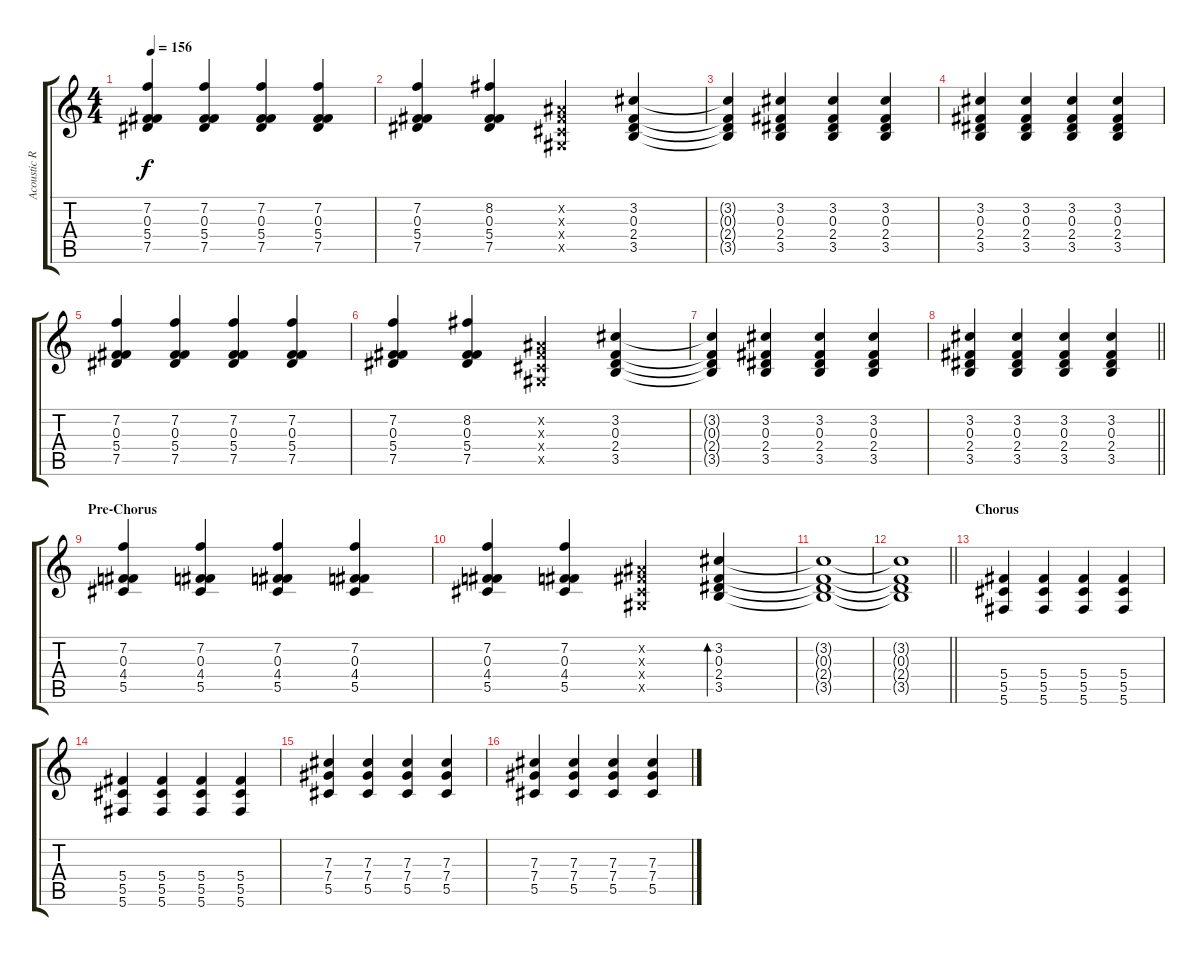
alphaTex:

\track ("Acoustic Rhytm Guitar [L]" "Acoustic R") {instrument acousticguitarsteel}
\staff {score tabs}
\tuning (Eb4 Bb3 Gb3 Db3 Ab2 Db2) {hide}
\ts (4 4)
\tempo 156
\clef g2
\ks c
(7.2 0.3 5.4 7.5).4{dy f} (7.2 0.3 5.4 7.5).4 (7.2 0.3 5.4 7.5).4 (7.2 0.3 5.4 7.5).4 |
(7.2 0.3 5.4 7.5).4 (8.2 0.3 5.4 7.5).4 (0.2{x} 0.3{x} 0.4{x} 0.5{x}).4 (3.2 0.3 2.4 3.5).4 |
(3.2{t} 0.3{t} 2.4{t} 3.5{t}).4 (3.2 0.3 2.4 3.5).4 (3.2 0.3 2.4 3.5).4 (3.2 0.3 2.4 3.5).4 |
(3.2 0.3 2.4 3.5).4 (3.2 0.3 2.4 3.5).4 (3.2 0.3 2.4 3.5).4 (3.2 0.3 2.4 3.5).4 |
(7.2 0.3 5.4 7.5).4 (7.2 0.3 5.4 7.5).4 (7.2 0.3 5.4 7.5).4 (7.2 0.3 5.4 7.5).4 |
(7.2 0.3 5.4 7.5).4 (8.2 0.3 5.4 7.5).4 (0.2{x} 0.3{x} 0.4{x} 0.5{x}).4 (3.2 0.3 2.4 3.5).4 |
(3.2{t} 0.3{t} 2.4{t} 3.5{t}).4 (3.2 0.3 2.4 3.5).4 (3.2 0.3 2.4 3.5).4 (3.2 0.3 2.4 3.5).4 |
\barLineRight lightlight
(3.2 0.3 2.4 3.5).4 (3.2 0.3 2.4 3.5).4 (3.2 0.3 2.4 3.5).4 (3.2 0.3 2.4 3.5).4 |
\section ("" "Pre-Chorus")
(7.2 0.3 4.4 5.5).4 (7.2 0.3 4.4 5.5).4 (7.2 0.3 4.4 5.5).4 (7.2 0.3 4.4 5.5).4 |
(7.2 0.3 4.4 5.5).4 (7.2 0.3 4.4 5.5).4 (0.2{x} 0.3{x} 0.4{x} 0.5{x}).4 (3.2 0.3 2.4 3.5).4{bd 240} |
(3.2{t} 0.3{t} 2.4{t} 3.5{t}).1 |
\barLineRight lightlight
(3.2{t} 0.3{t} 2.4{t} 3.5{t}).1 |
\section ("" "Chorus")
(5.4 5.5 5.6).4 (5.4 5.5 5.6).4 (5.4 5.5 5.6).4 (5.4 5.5 5.6).4 |
(5.4 5.5 5.6).4 (5.4 5.5 5.6).4 (5.4 5.5 5.6).4 (5.4 5.5 5.6).4 |
(7.3 7.4 5.5).4 (7.3 7.4 5.5).4 (7.3 7.4 5.5).4 (7.3 7.4 5.5).4 |
(7.3 7.4 5.5).4 (7.3 7.4 5.5).4 (7.3 7.4 5.5).4 (7.3 7.4 5.5).4
